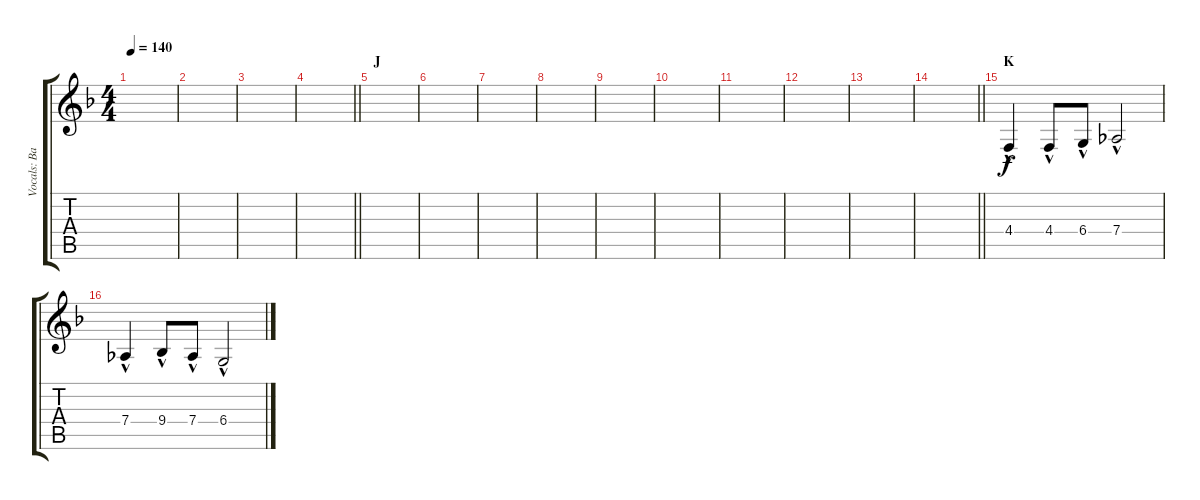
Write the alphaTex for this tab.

\track ("Vocals: Band" "Vocals: Ba") {instrument voiceoohs}
\staff {score tabs}
\tuning (Eb4 Bb3 Gb3 Db3 Ab2 Eb2) {hide}
\ts (4 4)
\tempo 140
\clef g2
\ks f
|
|
|
\barLineRight lightlight
|
\section ("" "J")
|
|
|
|
|
|
|
|
|
\barLineRight lightlight
|
\section ("" "K")
4.4{hac}.4 4.4{hac}.8 6.4{hac}.8 7.4{hac}.2 |
7.4{hac}.4 9.4{hac}.8 7.4{hac}.8 6.4{hac}.2
